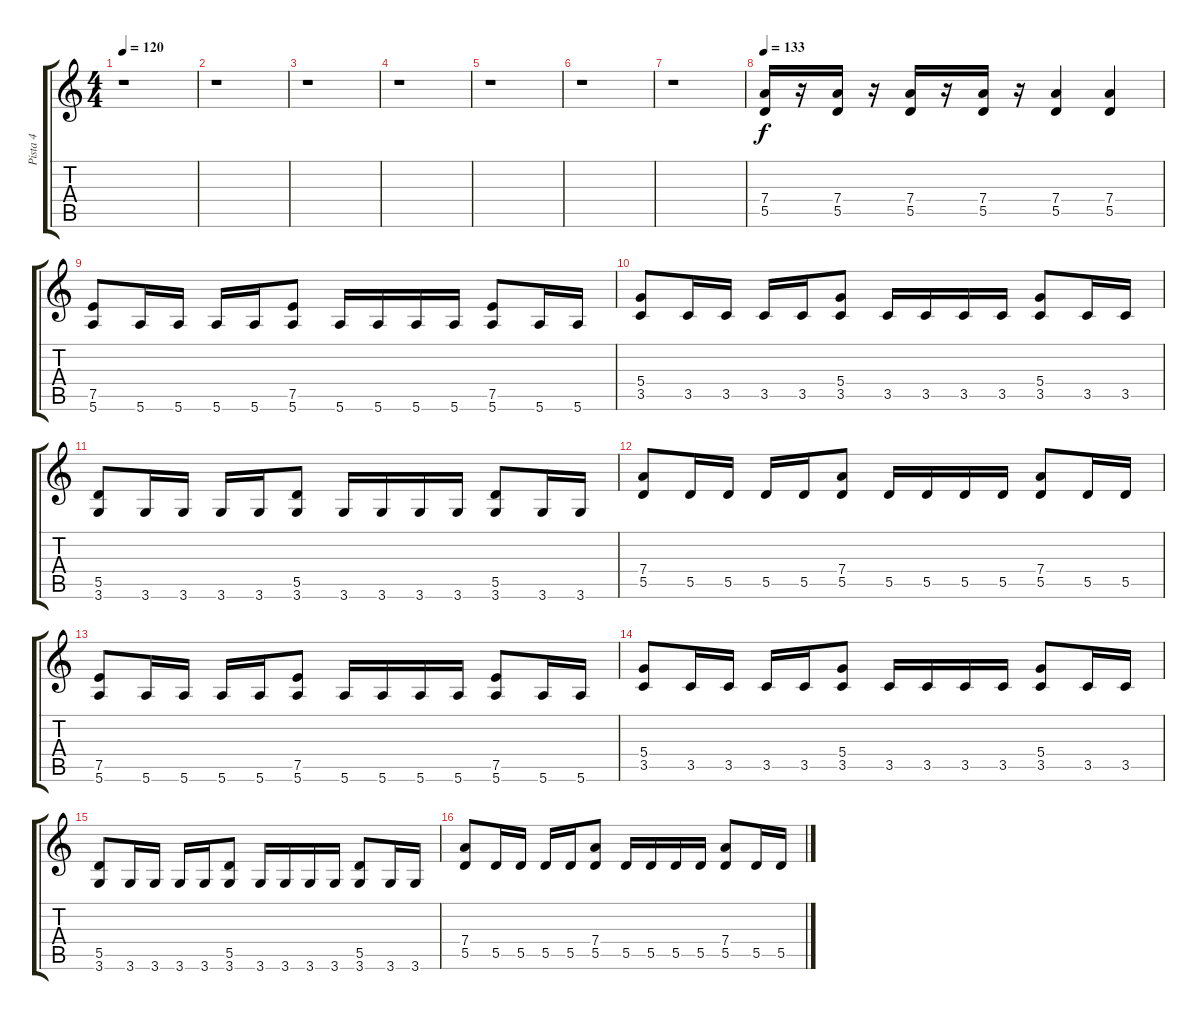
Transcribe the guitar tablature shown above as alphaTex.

\track ("Pista 4" "Pista 4") {instrument distortionguitar}
\staff {score tabs}
\tuning (E4 B3 G3 D3 A2 E2) {hide}
\ts (4 4)
\tempo 120
\clef g2
\ks c
r.1{dy f} |
r.1 |
r.1 |
r.1 |
r.1 |
r.1 |
r.1 |
\tempo 133
(7.4 5.5).16 r.16 (7.4 5.5).16 r.16 (7.4 5.5).16 r.16 (7.4 5.5).16 r.16 (7.4 5.5).4 (7.4 5.5).4 |
(7.5 5.6).8 5.6.16 5.6.16 5.6.16 5.6.16 (7.5 5.6).8 5.6.16 5.6.16 5.6.16 5.6.16 (7.5 5.6).8 5.6.16 5.6.16 |
(5.4 3.5).8 3.5.16 3.5.16 3.5.16 3.5.16 (5.4 3.5).8 3.5.16 3.5.16 3.5.16 3.5.16 (5.4 3.5).8 3.5.16 3.5.16 |
(5.5 3.6).8 3.6.16 3.6.16 3.6.16 3.6.16 (5.5 3.6).8 3.6.16 3.6.16 3.6.16 3.6.16 (5.5 3.6).8 3.6.16 3.6.16 |
(7.4 5.5).8 5.5.16 5.5.16 5.5.16 5.5.16 (7.4 5.5).8 5.5.16 5.5.16 5.5.16 5.5.16 (7.4 5.5).8 5.5.16 5.5.16 |
(7.5 5.6).8 5.6.16 5.6.16 5.6.16 5.6.16 (7.5 5.6).8 5.6.16 5.6.16 5.6.16 5.6.16 (7.5 5.6).8 5.6.16 5.6.16 |
(5.4 3.5).8 3.5.16 3.5.16 3.5.16 3.5.16 (5.4 3.5).8 3.5.16 3.5.16 3.5.16 3.5.16 (5.4 3.5).8 3.5.16 3.5.16 |
(5.5 3.6).8 3.6.16 3.6.16 3.6.16 3.6.16 (5.5 3.6).8 3.6.16 3.6.16 3.6.16 3.6.16 (5.5 3.6).8 3.6.16 3.6.16 |
(7.4 5.5).8 5.5.16 5.5.16 5.5.16 5.5.16 (7.4 5.5).8 5.5.16 5.5.16 5.5.16 5.5.16 (7.4 5.5).8 5.5.16 5.5.16
